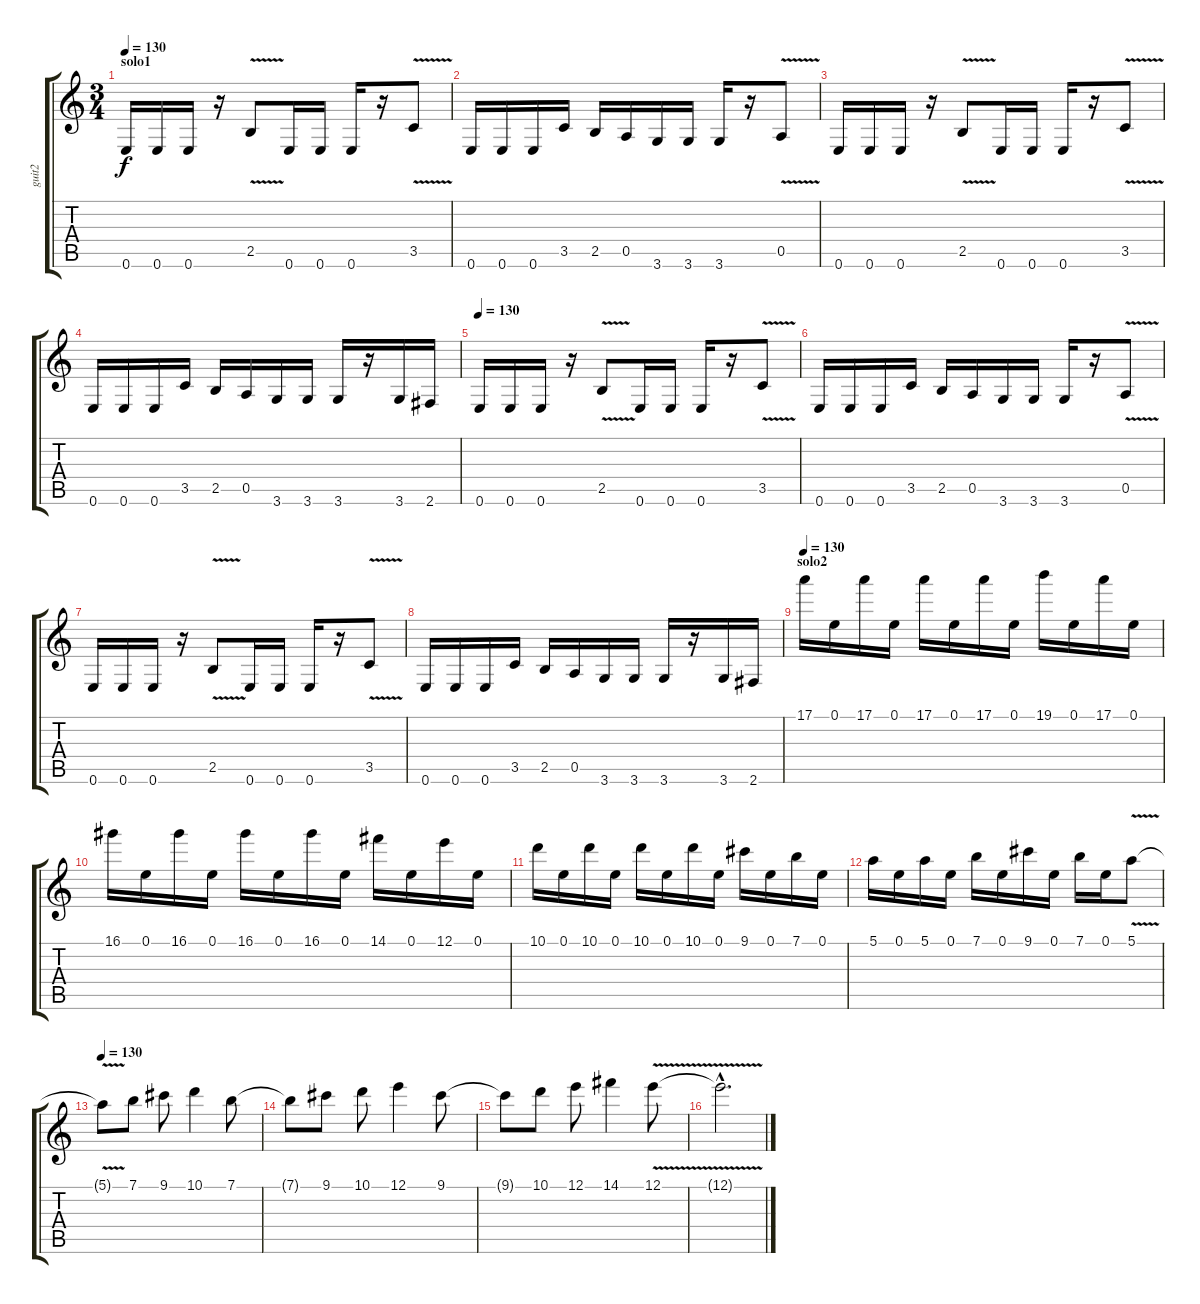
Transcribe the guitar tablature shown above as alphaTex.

\track ("guit2" "guit2") {instrument distortionguitar}
\staff {score tabs}
\tuning (E4 B3 G3 D3 A2 E2) {hide}
\ts (3 4)
\section ("" "solo1")
\tempo 130
\clef g2
\ks c
0.6.16{dy f volume 11 instrument distortionguitar} 0.6.16 0.6.16 r.16 2.5{v}.8 0.6.16 0.6.16 0.6.16 r.16 3.5{v}.8 |
0.6.16 0.6.16 0.6.16 3.5.16 2.5.16 0.5.16 3.6.16 3.6.16 3.6.16 r.16 0.5{v}.8 |
0.6.16 0.6.16 0.6.16 r.16 2.5{v}.8 0.6.16 0.6.16 0.6.16 r.16 3.5{v}.8 |
0.6.16 0.6.16 0.6.16 3.5.16 2.5.16 0.5.16 3.6.16 3.6.16 3.6.16 r.16 3.6.16 2.6.16 |
\tempo 130
0.6.16{volume 11 instrument distortionguitar} 0.6.16 0.6.16 r.16 2.5{v}.8 0.6.16 0.6.16 0.6.16 r.16 3.5{v}.8 |
0.6.16 0.6.16 0.6.16 3.5.16 2.5.16 0.5.16 3.6.16 3.6.16 3.6.16 r.16 0.5{v}.8 |
0.6.16 0.6.16 0.6.16 r.16 2.5{v}.8 0.6.16 0.6.16 0.6.16 r.16 3.5{v}.8 |
0.6.16 0.6.16 0.6.16 3.5.16 2.5.16 0.5.16 3.6.16 3.6.16 3.6.16 r.16 3.6.16 2.6.16 |
\section ("" "solo2")
\tempo 130
17.1.16 0.1.16 17.1.16 0.1.16 17.1.16 0.1.16 17.1.16 0.1.16 19.1.16 0.1.16 17.1.16 0.1.16 |
16.1.16 0.1.16 16.1.16 0.1.16 16.1.16 0.1.16 16.1.16 0.1.16 14.1.16 0.1.16 12.1.16 0.1.16 |
10.1.16 0.1.16 10.1.16 0.1.16 10.1.16 0.1.16 10.1.16 0.1.16 9.1.16 0.1.16 7.1.16 0.1.16 |
5.1.16 0.1.16 5.1.16 0.1.16 7.1.16 0.1.16 9.1.16 0.1.16 7.1.16 0.1.16 5.1{v}.8 |
\tempo 130
5.1{t}.8 7.1.8 9.1.8 10.1.4 7.1.8 |
7.1{t}.8 9.1.8 10.1.8 12.1.4 9.1.8 |
9.1{t}.8 10.1.8 12.1.8 14.1.4 12.1{v}.8 |
12.1{hac t}.2{d}
